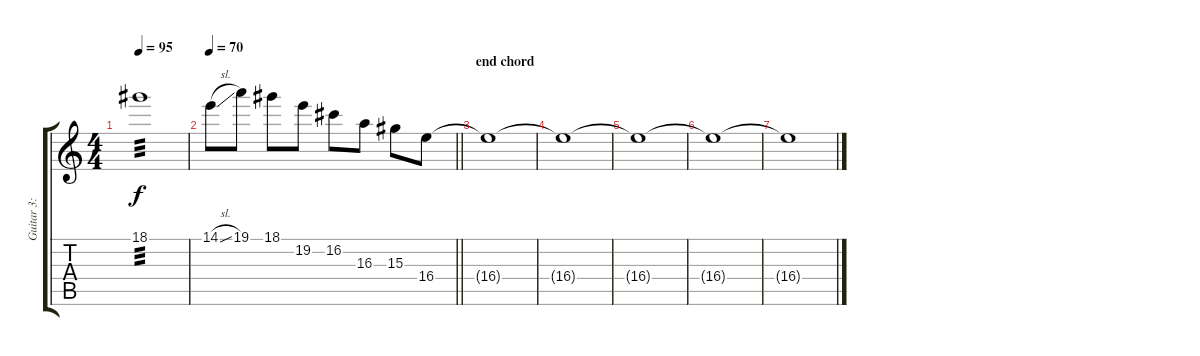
\track ("Guitar 3: Additional" "Guitar 3: ") {instrument distortionguitar}
\staff {score tabs}
\tuning (D4 A3 F3 C3 G2 C2) {hide}
\ts (4 4)
\tempo 95
\clef g2
\ks c
18.1.1{tp 3 dy f} |
\tempo 70
\barLineRight lightlight
14.1{sl}.8 19.1.8 18.1.8 19.2.8 16.2.8 16.3.8 15.3.8 16.4.8 |
\section ("" "end chord")
16.4{t}.1 |
16.4{t}.1{volume 0} |
16.4{t}.1 |
16.4{t}.1 |
16.4{t}.1
